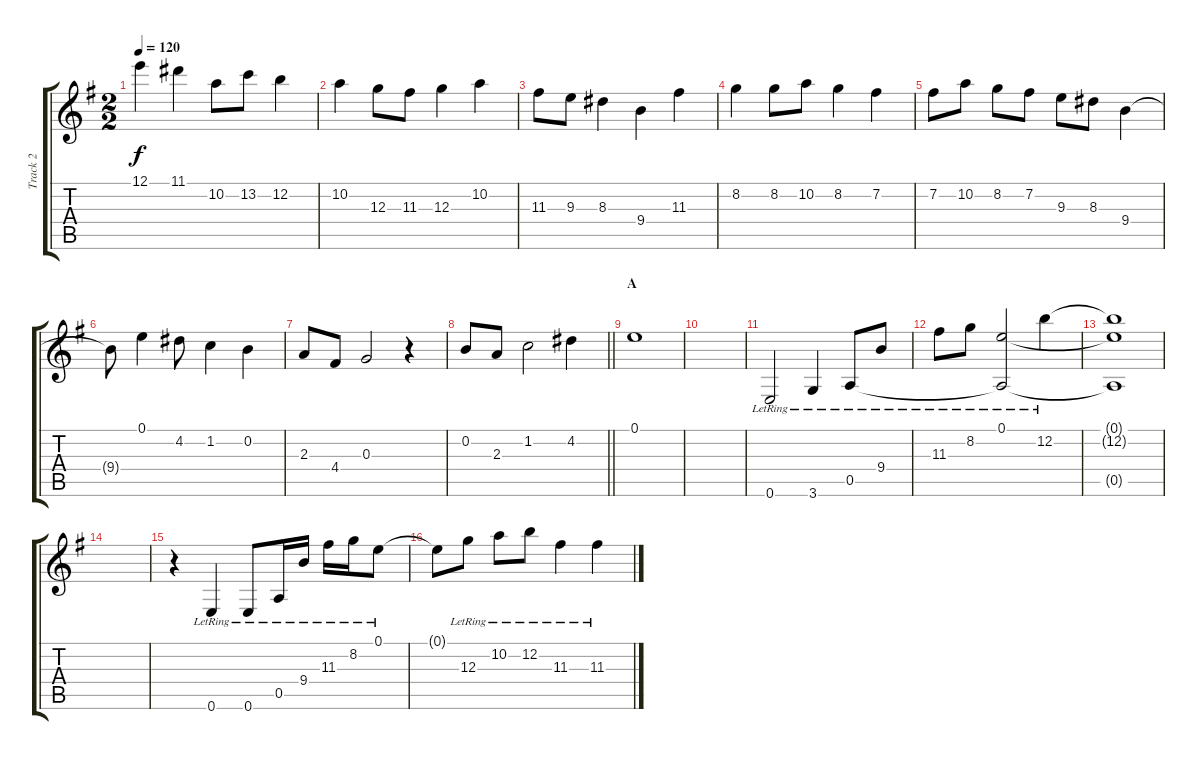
\track ("Track 2" "Track 2") {instrument acousticguitarnylon}
\staff {score tabs}
\tuning (E4 B3 G3 D3 A2 E2) {hide}
\ts (2 2)
\tempo 120
\clef g2
\ks eminor
12.1.4{dy f} 11.1.4 10.2.8 13.2.8 12.2.4 |
10.2.4 12.3.8 11.3.8 12.3.4 10.2.4 |
11.3.8 9.3.8 8.3.4 9.4.4 11.3.4 |
8.2.4 8.2.8 10.2.8 8.2.4 7.2.4 |
7.2.8 10.2.8 8.2.8 7.2.8 9.3.8 8.3.8 9.4.4 |
9.4{t}.8 0.1.4 4.2.8 1.2.4 0.2.4 |
2.3.8 4.4.8 0.3.2 r.4 |
\barLineRight lightlight
0.2.8 2.3.8 1.2.2 4.2.4 |
\section ("" "A")
0.1.1 |
|
0.6{lr}.2 3.6{lr}.4 0.5{lr}.8 9.4{lr}.8 |
11.3{lr}.8 8.2{lr}.8 (0.1{lr} 0.5{t}).2 12.2{lr}.4 |
(0.1{t} 12.2{t} 0.5{t}).1 |
|
r.4 0.6{lr}.4 0.6{lr}.8 0.5{lr}.16 9.4{lr}.16 11.3{lr}.16 8.2{lr}.16 0.1{lr}.8 |
0.1{t}.8 12.3{lr}.8 10.2{lr}.8 12.2{lr}.8 11.3{lr}.4 11.3{lr}.4
